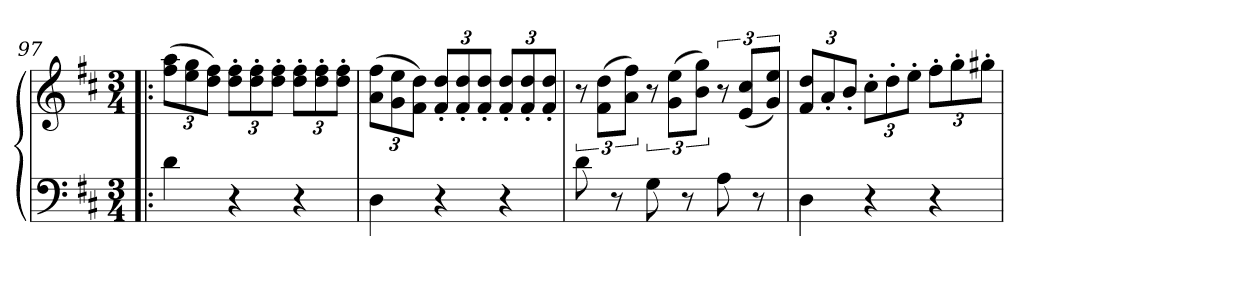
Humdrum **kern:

**kern	**kern
*part1	*part1
*staff2	*staff1
*clefF4	*clefG2
*k[f#c#]	*k[f#c#]
*M3/4	*M3/4
=97!|:	=97!|:
4d	(12ff# 12aaL
.	12ee 12gg
.	12dd 12ff#J)
4r	12dd' 12ff#'L
.	12dd' 12ff#'
.	12dd' 12ff#'J
4r	12dd' 12ff#'L
.	12dd' 12ff#'
.	12dd' 12ff#'J
=98	=98
4D	(12a 12ff#L
.	12g 12ee
.	12f# 12ddJ)
4r	12f#' 12dd'L
.	12f#' 12dd'
.	12f#' 12dd'J
4r	12f#' 12dd'L
.	12f#' 12dd'
.	12f#' 12dd'J
=99	=99
8d	12r
.	(12f# 12ddL
8r	.
.	12a 12ff#J)
8G	12r
.	(12g 12eeL
8r	.
.	12b 12ggJ)
8A	12r
.	(12e 12cc#L
8r	.
.	12g 12eeJ)
=100	=100
4D	12f# 12ddL
.	12a'
.	12b'J
4r	12cc#'L
.	12dd'
.	12ee'J
4r	12ff#'L
.	12gg'
.	12gg#X'J
=	=
*-	*-
